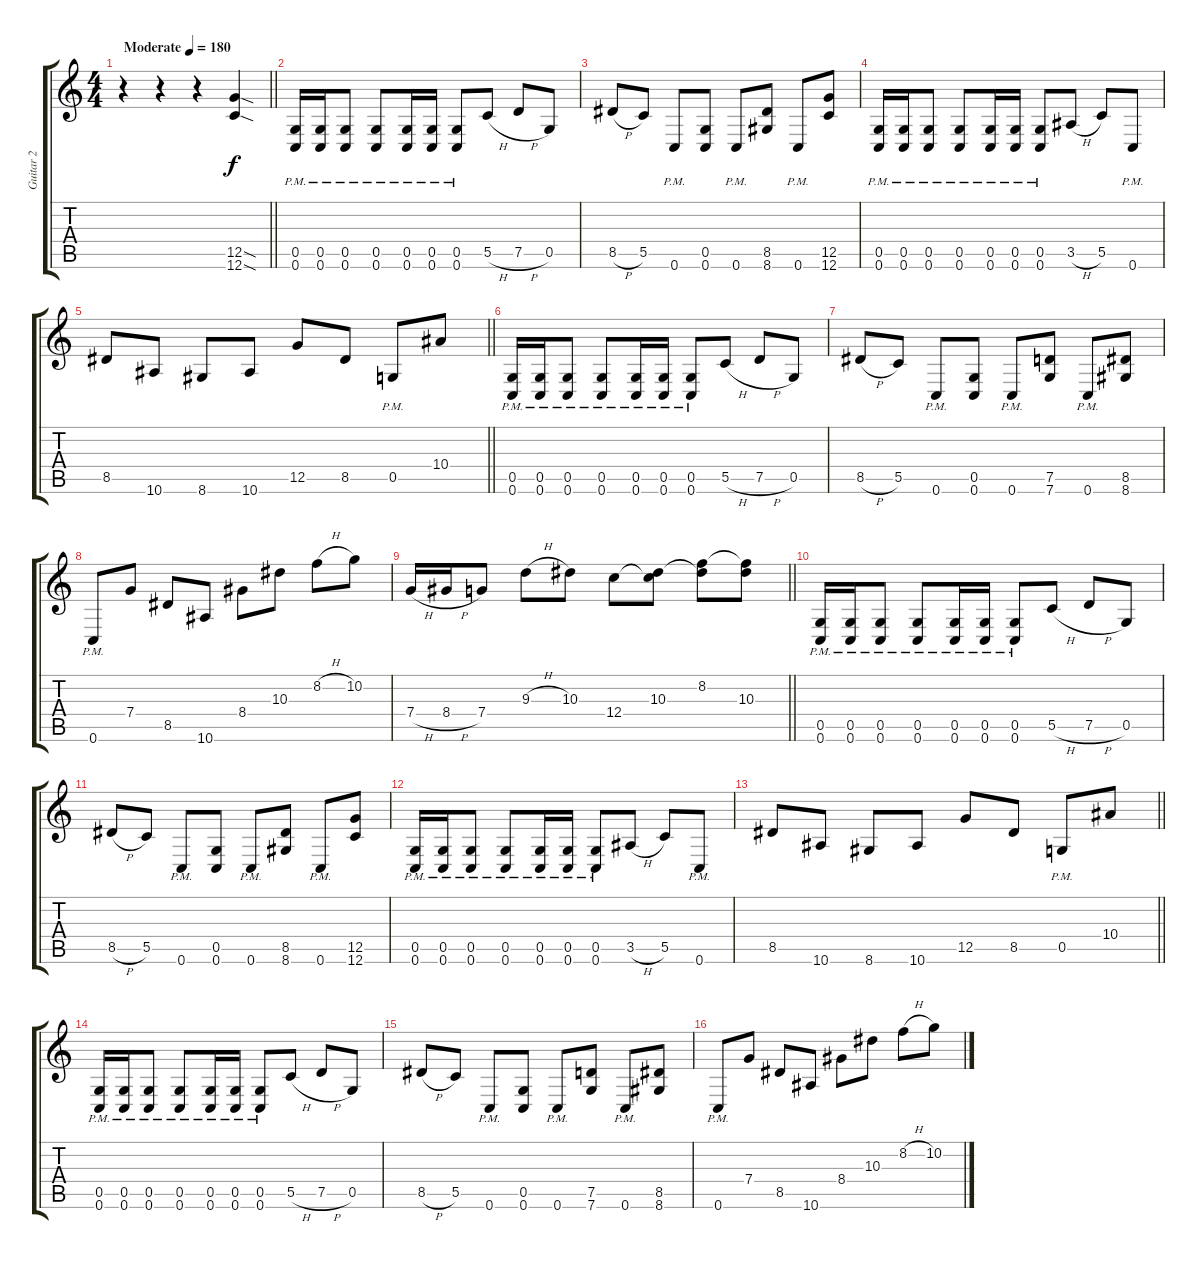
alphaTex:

\track ("Guitar 2" "Guitar 2") {instrument distortionguitar}
\staff {score tabs}
\tuning (D4 A3 F3 C3 G2 C2) {hide}
\ts (4 4)
\tempo (180 "Moderate")
\clef g2
\barLineRight lightlight
\ks c
r.4{dy f instrument distortionguitar} r.4 r.4 (12.5{sod} 12.6{sod}).4 |
(0.5{pm} 0.6{pm}).16 (0.5{pm} 0.6{pm}).16 (0.5{pm} 0.6{pm}).8 (0.5{pm} 0.6{pm}).8 (0.5{pm} 0.6{pm}).16 (0.5{pm} 0.6{pm}).16 (0.5{pm} 0.6{pm}).8 5.5{h}.8 7.5{h}.8 0.5.8 |
8.5{h}.8 5.5.8 0.6{pm}.8 (0.5 0.6).8 0.6{pm}.8 (8.5 8.6).8 0.6{pm}.8 (12.5 12.6).8 |
(0.5{pm} 0.6{pm}).16 (0.5{pm} 0.6{pm}).16 (0.5{pm} 0.6{pm}).8 (0.5{pm} 0.6{pm}).8 (0.5{pm} 0.6{pm}).16 (0.5{pm} 0.6{pm}).16 (0.5{pm} 0.6{pm}).8 3.5{h}.8 5.5.8 0.6{pm}.8 |
\barLineRight lightlight
8.5.8 10.6.8 8.6.8 10.6.8 12.5.8 8.5.8 0.5{pm}.8 10.4.8 |
(0.5{pm} 0.6{pm}).16 (0.5{pm} 0.6{pm}).16 (0.5{pm} 0.6{pm}).8 (0.5{pm} 0.6{pm}).8 (0.5{pm} 0.6{pm}).16 (0.5{pm} 0.6{pm}).16 (0.5{pm} 0.6{pm}).8 5.5{h}.8 7.5{h}.8 0.5.8 |
8.5{h}.8 5.5.8 0.6{pm}.8 (0.5 0.6).8 0.6{pm}.8 (7.5 7.6).8 0.6{pm}.8 (8.5 8.6).8 |
0.6{pm}.8 7.4.8 8.5.8 10.6.8 8.4.8 10.3.8 8.2{h}.8 10.2.8 |
\barLineRight lightlight
7.4{h}.16 8.4{h}.16 7.4.8 9.3{h}.8 10.3.8 12.4.8 (10.3 12.4{t}).8 (8.2 10.3{t}).8 (8.2{t} 10.3).8 |
(0.5{pm} 0.6{pm}).16 (0.5{pm} 0.6{pm}).16 (0.5{pm} 0.6{pm}).8 (0.5{pm} 0.6{pm}).8 (0.5{pm} 0.6{pm}).16 (0.5{pm} 0.6{pm}).16 (0.5{pm} 0.6{pm}).8 5.5{h}.8 7.5{h}.8 0.5.8 |
8.5{h}.8 5.5.8 0.6{pm}.8 (0.5 0.6).8 0.6{pm}.8 (8.5 8.6).8 0.6{pm}.8 (12.5 12.6).8 |
(0.5{pm} 0.6{pm}).16 (0.5{pm} 0.6{pm}).16 (0.5{pm} 0.6{pm}).8 (0.5{pm} 0.6{pm}).8 (0.5{pm} 0.6{pm}).16 (0.5{pm} 0.6{pm}).16 (0.5{pm} 0.6{pm}).8 3.5{h}.8 5.5.8 0.6{pm}.8 |
\barLineRight lightlight
8.5.8 10.6.8 8.6.8 10.6.8 12.5.8 8.5.8 0.5{pm}.8 10.4.8 |
(0.5{pm} 0.6{pm}).16 (0.5{pm} 0.6{pm}).16 (0.5{pm} 0.6{pm}).8 (0.5{pm} 0.6{pm}).8 (0.5{pm} 0.6{pm}).16 (0.5{pm} 0.6{pm}).16 (0.5{pm} 0.6{pm}).8 5.5{h}.8 7.5{h}.8 0.5.8 |
8.5{h}.8 5.5.8 0.6{pm}.8 (0.5 0.6).8 0.6{pm}.8 (7.5 7.6).8 0.6{pm}.8 (8.5 8.6).8 |
0.6{pm}.8 7.4.8 8.5.8 10.6.8 8.4.8 10.3.8 8.2{h}.8 10.2.8
